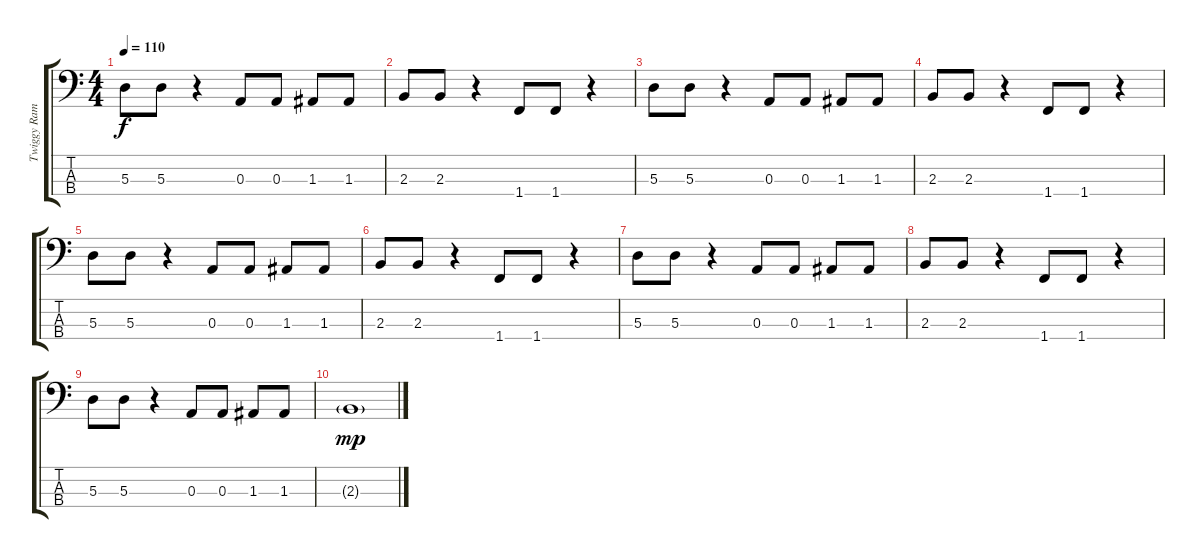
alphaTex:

\track ("Twiggy Ramirez" "Twiggy Ram") {instrument electricbassfinger}
\staff {score tabs}
\tuning (G2 D2 A1 E1) {hide}
\ts (4 4)
\tempo 110
\clef f4
\ks c
5.3.8{dy f} 5.3.8 r.4 0.3.8 0.3.8 1.3.8 1.3.8 |
2.3.8 2.3.8 r.4 1.4.8 1.4.8 r.4 |
5.3.8 5.3.8 r.4 0.3.8 0.3.8 1.3.8 1.3.8 |
2.3.8 2.3.8 r.4 1.4.8 1.4.8 r.4 |
5.3.8 5.3.8 r.4 0.3.8 0.3.8 1.3.8 1.3.8 |
2.3.8 2.3.8 r.4 1.4.8 1.4.8 r.4 |
5.3.8 5.3.8 r.4 0.3.8 0.3.8 1.3.8 1.3.8 |
2.3.8 2.3.8 r.4 1.4.8 1.4.8 r.4 |
5.3.8 5.3.8 r.4 0.3.8 0.3.8 1.3.8 1.3.8 |
2.3{g}.1{dy mp}
